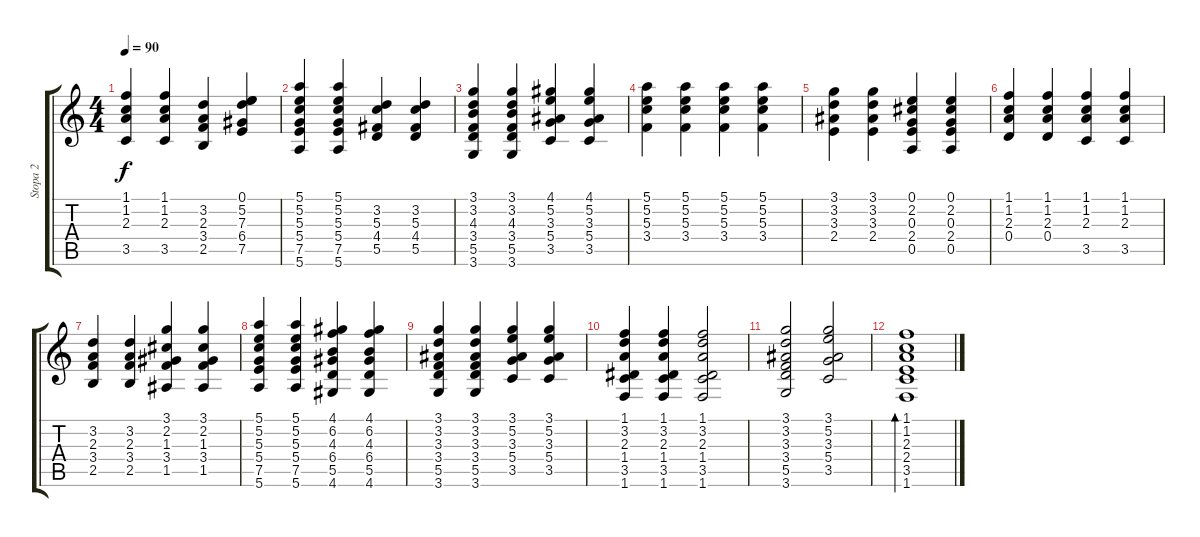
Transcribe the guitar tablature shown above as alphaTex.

\track ("Stopa 2" "Stopa 2") {instrument electricguitarjazz}
\staff {score tabs}
\tuning (E4 B3 G3 D3 A2 E2) {hide}
\ts (4 4)
\tempo 90
\clef g2
\ks c
(1.1 1.2 2.3 3.5).4{dy f} (1.1 1.2 2.3 3.5).4 (3.2 2.3 3.4 2.5).4 (0.1 5.2 7.3 6.4 7.5).4 |
(5.1 5.2 5.3 5.4 7.5 5.6).4 (5.1 5.2 5.3 5.4 7.5 5.6).4 (3.2 5.3 4.4 5.5).4 (3.2 5.3 4.4 5.5).4 |
(3.1 3.2 4.3 3.4 5.5 3.6).4 (3.1 3.2 4.3 3.4 5.5 3.6).4 (4.1 5.2 3.3 5.4 3.5).4 (4.1 5.2 3.3 5.4 3.5).4 |
(5.1 5.2 5.3 3.4).4 (5.1 5.2 5.3 3.4).4 (5.1 5.2 5.3 3.4).4 (5.1 5.2 5.3 3.4).4 |
(3.1 3.2 3.3 2.4).4 (3.1 3.2 3.3 2.4).4 (0.1 2.2 0.3 2.4 0.5).4 (0.1 2.2 0.3 2.4 0.5).4 |
(1.1 1.2 2.3 0.4).4 (1.1 1.2 2.3 0.4).4 (1.1 1.2 2.3 3.5).4 (1.1 1.2 2.3 3.5).4 |
(3.2 2.3 3.4 2.5).4 (3.2 2.3 3.4 2.5).4 (3.1 2.2 1.3 3.4 1.5).4 (3.1 2.2 1.3 3.4 1.5).4 |
(5.1 5.2 5.3 5.4 7.5 5.6).4 (5.1 5.2 5.3 5.4 7.5 5.6).4 (4.1 6.2 4.3 6.4 5.5 4.6).4 (4.1 6.2 4.3 6.4 5.5 4.6).4 |
(3.1 3.2 3.3 3.4 5.5 3.6).4 (3.1 3.2 3.3 3.4 5.5 3.6).4 (3.1 5.2 3.3 5.4 3.5).4 (3.1 5.2 3.3 5.4 3.5).4 |
(1.1 3.2 2.3 1.4 3.5 1.6).4 (1.1 3.2 2.3 1.4 3.5 1.6).4 (1.1 3.2 2.3 1.4 3.5 1.6).2 |
(3.1 3.2 3.3 3.4 5.5 3.6).2 (3.1 5.2 3.3 5.4 3.5).2 |
(1.1 1.2 2.3 2.4 3.5 1.6).1{bd 120}
